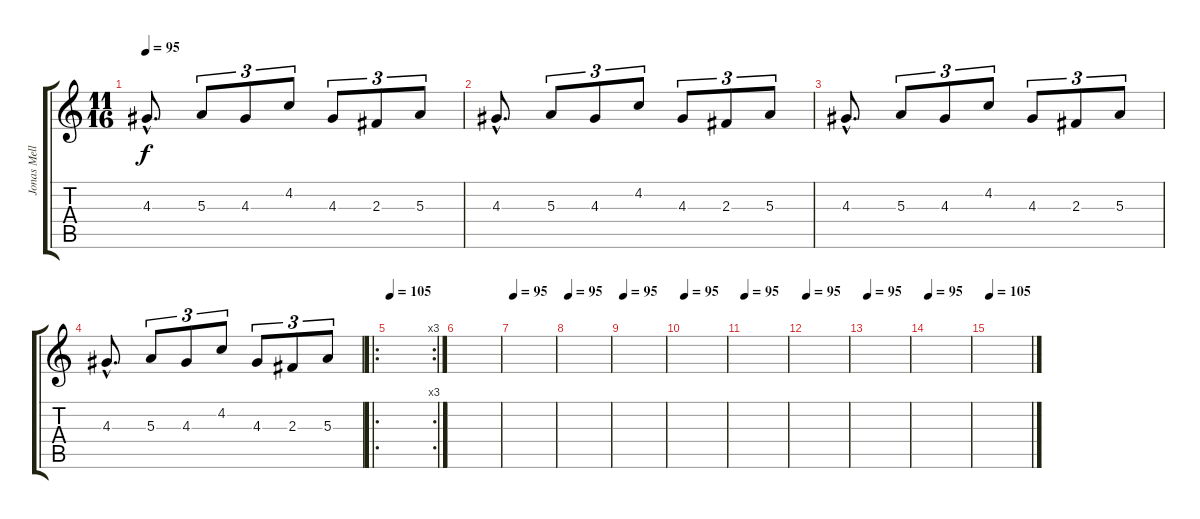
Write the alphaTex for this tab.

\track ("Jonas Mellberg (Acoustic Guitar)" "Jonas Mell") {instrument acousticguitarsteel}
\staff {score tabs}
\tuning (Db4 Ab3 E3 B2 Gb2 Db2) {hide}
\ts (11 16)
\tempo 95
\clef g2
\ks c
4.3{hac}.8{d dy f} 5.3.8{tu (3 2)} 4.3.8{tu (3 2)} 4.2.8{tu (3 2)} 4.3.8{tu (3 2)} 2.3.8{tu (3 2)} 5.3.8{tu (3 2)} |
4.3{hac}.8{d} 5.3.8{tu (3 2)} 4.3.8{tu (3 2)} 4.2.8{tu (3 2)} 4.3.8{tu (3 2)} 2.3.8{tu (3 2)} 5.3.8{tu (3 2)} |
4.3{hac}.8{d} 5.3.8{tu (3 2)} 4.3.8{tu (3 2)} 4.2.8{tu (3 2)} 4.3.8{tu (3 2)} 2.3.8{tu (3 2)} 5.3.8{tu (3 2)} |
4.3{hac}.8{d} 5.3.8{tu (3 2)} 4.3.8{tu (3 2)} 4.2.8{tu (3 2)} 4.3.8{tu (3 2)} 2.3.8{tu (3 2)} 5.3.8{tu (3 2)} |
\ro
\rc 3
\tempo 105
|
|
\tempo 95
|
\tempo 95
|
\tempo 95
|
\tempo 95
|
\tempo 95
|
\tempo 95
|
\tempo 95
|
\tempo 95
|
\tempo 105
